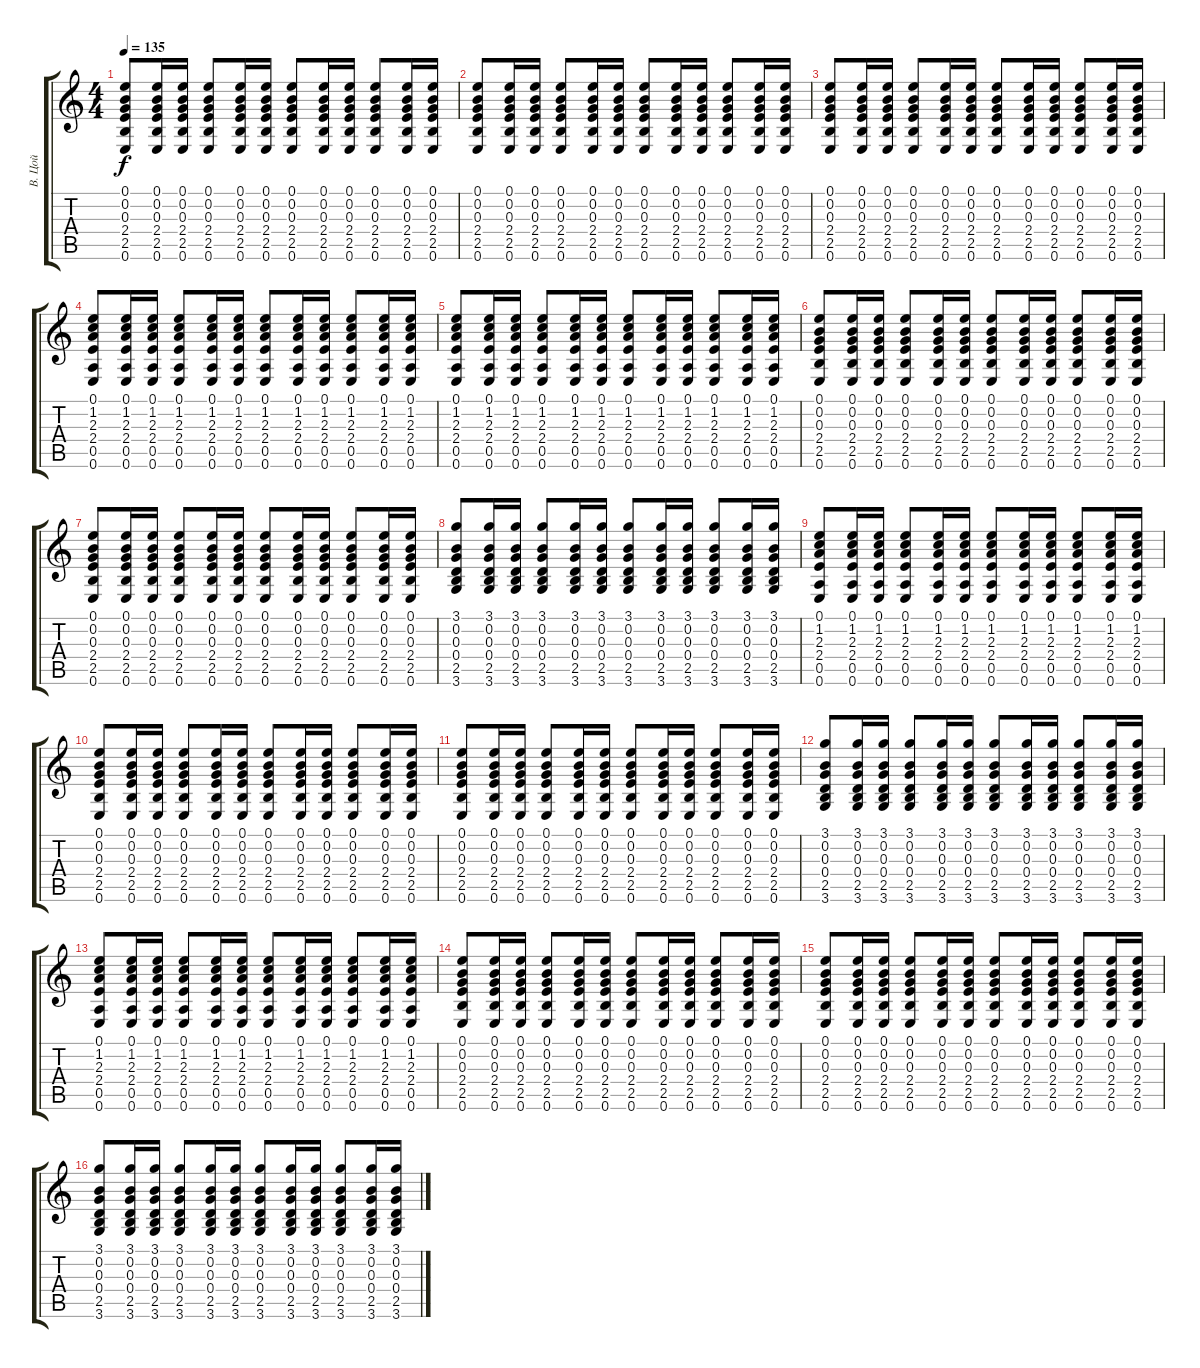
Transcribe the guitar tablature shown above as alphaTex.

\track ("В. Цой" "В. Цой") {instrument acousticguitarsteel}
\staff {score tabs}
\tuning (E4 B3 G3 D3 A2 E2) {hide}
\ts (4 4)
\tempo 135
\clef g2
\ks c
(0.1 0.2 0.3 2.4 2.5 0.6).8{dy f} (0.1 0.2 0.3 2.4 2.5 0.6).16 (0.1 0.2 0.3 2.4 2.5 0.6).16 (0.1 0.2 0.3 2.4 2.5 0.6).8 (0.1 0.2 0.3 2.4 2.5 0.6).16 (0.1 0.2 0.3 2.4 2.5 0.6).16 (0.1 0.2 0.3 2.4 2.5 0.6).8 (0.1 0.2 0.3 2.4 2.5 0.6).16 (0.1 0.2 0.3 2.4 2.5 0.6).16 (0.1 0.2 0.3 2.4 2.5 0.6).8 (0.1 0.2 0.3 2.4 2.5 0.6).16 (0.1 0.2 0.3 2.4 2.5 0.6).16 |
(0.1 0.2 0.3 2.4 2.5 0.6).8 (0.1 0.2 0.3 2.4 2.5 0.6).16 (0.1 0.2 0.3 2.4 2.5 0.6).16 (0.1 0.2 0.3 2.4 2.5 0.6).8 (0.1 0.2 0.3 2.4 2.5 0.6).16 (0.1 0.2 0.3 2.4 2.5 0.6).16 (0.1 0.2 0.3 2.4 2.5 0.6).8 (0.1 0.2 0.3 2.4 2.5 0.6).16 (0.1 0.2 0.3 2.4 2.5 0.6).16 (0.1 0.2 0.3 2.4 2.5 0.6).8 (0.1 0.2 0.3 2.4 2.5 0.6).16 (0.1 0.2 0.3 2.4 2.5 0.6).16 |
(0.1 0.2 0.3 2.4 2.5 0.6).8 (0.1 0.2 0.3 2.4 2.5 0.6).16 (0.1 0.2 0.3 2.4 2.5 0.6).16 (0.1 0.2 0.3 2.4 2.5 0.6).8 (0.1 0.2 0.3 2.4 2.5 0.6).16 (0.1 0.2 0.3 2.4 2.5 0.6).16 (0.1 0.2 0.3 2.4 2.5 0.6).8 (0.1 0.2 0.3 2.4 2.5 0.6).16 (0.1 0.2 0.3 2.4 2.5 0.6).16 (0.1 0.2 0.3 2.4 2.5 0.6).8 (0.1 0.2 0.3 2.4 2.5 0.6).16 (0.1 0.2 0.3 2.4 2.5 0.6).16 |
(0.1 1.2 2.3 2.4 0.5 0.6).8 (0.1 1.2 2.3 2.4 0.5 0.6).16 (0.1 1.2 2.3 2.4 0.5 0.6).16 (0.1 1.2 2.3 2.4 0.5 0.6).8 (0.1 1.2 2.3 2.4 0.5 0.6).16 (0.1 1.2 2.3 2.4 0.5 0.6).16 (0.1 1.2 2.3 2.4 0.5 0.6).8 (0.1 1.2 2.3 2.4 0.5 0.6).16 (0.1 1.2 2.3 2.4 0.5 0.6).16 (0.1 1.2 2.3 2.4 0.5 0.6).8 (0.1 1.2 2.3 2.4 0.5 0.6).16 (0.1 1.2 2.3 2.4 0.5 0.6).16 |
(0.1 1.2 2.3 2.4 0.5 0.6).8 (0.1 1.2 2.3 2.4 0.5 0.6).16 (0.1 1.2 2.3 2.4 0.5 0.6).16 (0.1 1.2 2.3 2.4 0.5 0.6).8 (0.1 1.2 2.3 2.4 0.5 0.6).16 (0.1 1.2 2.3 2.4 0.5 0.6).16 (0.1 1.2 2.3 2.4 0.5 0.6).8 (0.1 1.2 2.3 2.4 0.5 0.6).16 (0.1 1.2 2.3 2.4 0.5 0.6).16 (0.1 1.2 2.3 2.4 0.5 0.6).8 (0.1 1.2 2.3 2.4 0.5 0.6).16 (0.1 1.2 2.3 2.4 0.5 0.6).16 |
(0.1 0.2 0.3 2.4 2.5 0.6).8 (0.1 0.2 0.3 2.4 2.5 0.6).16 (0.1 0.2 0.3 2.4 2.5 0.6).16 (0.1 0.2 0.3 2.4 2.5 0.6).8 (0.1 0.2 0.3 2.4 2.5 0.6).16 (0.1 0.2 0.3 2.4 2.5 0.6).16 (0.1 0.2 0.3 2.4 2.5 0.6).8 (0.1 0.2 0.3 2.4 2.5 0.6).16 (0.1 0.2 0.3 2.4 2.5 0.6).16 (0.1 0.2 0.3 2.4 2.5 0.6).8 (0.1 0.2 0.3 2.4 2.5 0.6).16 (0.1 0.2 0.3 2.4 2.5 0.6).16 |
(0.1 0.2 0.3 2.4 2.5 0.6).8 (0.1 0.2 0.3 2.4 2.5 0.6).16 (0.1 0.2 0.3 2.4 2.5 0.6).16 (0.1 0.2 0.3 2.4 2.5 0.6).8 (0.1 0.2 0.3 2.4 2.5 0.6).16 (0.1 0.2 0.3 2.4 2.5 0.6).16 (0.1 0.2 0.3 2.4 2.5 0.6).8 (0.1 0.2 0.3 2.4 2.5 0.6).16 (0.1 0.2 0.3 2.4 2.5 0.6).16 (0.1 0.2 0.3 2.4 2.5 0.6).8 (0.1 0.2 0.3 2.4 2.5 0.6).16 (0.1 0.2 0.3 2.4 2.5 0.6).16 |
(3.1 0.2 0.3 0.4 2.5 3.6).8 (3.1 0.2 0.3 0.4 2.5 3.6).16 (3.1 0.2 0.3 0.4 2.5 3.6).16 (3.1 0.2 0.3 0.4 2.5 3.6).8 (3.1 0.2 0.3 0.4 2.5 3.6).16 (3.1 0.2 0.3 0.4 2.5 3.6).16 (3.1 0.2 0.3 0.4 2.5 3.6).8 (3.1 0.2 0.3 0.4 2.5 3.6).16 (3.1 0.2 0.3 0.4 2.5 3.6).16 (3.1 0.2 0.3 0.4 2.5 3.6).8 (3.1 0.2 0.3 0.4 2.5 3.6).16 (3.1 0.2 0.3 0.4 2.5 3.6).16 |
(0.1 1.2 2.3 2.4 0.5 0.6).8 (0.1 1.2 2.3 2.4 0.5 0.6).16 (0.1 1.2 2.3 2.4 0.5 0.6).16 (0.1 1.2 2.3 2.4 0.5 0.6).8 (0.1 1.2 2.3 2.4 0.5 0.6).16 (0.1 1.2 2.3 2.4 0.5 0.6).16 (0.1 1.2 2.3 2.4 0.5 0.6).8 (0.1 1.2 2.3 2.4 0.5 0.6).16 (0.1 1.2 2.3 2.4 0.5 0.6).16 (0.1 1.2 2.3 2.4 0.5 0.6).8 (0.1 1.2 2.3 2.4 0.5 0.6).16 (0.1 1.2 2.3 2.4 0.5 0.6).16 |
(0.1 0.2 0.3 2.4 2.5 0.6).8 (0.1 0.2 0.3 2.4 2.5 0.6).16 (0.1 0.2 0.3 2.4 2.5 0.6).16 (0.1 0.2 0.3 2.4 2.5 0.6).8 (0.1 0.2 0.3 2.4 2.5 0.6).16 (0.1 0.2 0.3 2.4 2.5 0.6).16 (0.1 0.2 0.3 2.4 2.5 0.6).8 (0.1 0.2 0.3 2.4 2.5 0.6).16 (0.1 0.2 0.3 2.4 2.5 0.6).16 (0.1 0.2 0.3 2.4 2.5 0.6).8 (0.1 0.2 0.3 2.4 2.5 0.6).16 (0.1 0.2 0.3 2.4 2.5 0.6).16 |
(0.1 0.2 0.3 2.4 2.5 0.6).8 (0.1 0.2 0.3 2.4 2.5 0.6).16 (0.1 0.2 0.3 2.4 2.5 0.6).16 (0.1 0.2 0.3 2.4 2.5 0.6).8 (0.1 0.2 0.3 2.4 2.5 0.6).16 (0.1 0.2 0.3 2.4 2.5 0.6).16 (0.1 0.2 0.3 2.4 2.5 0.6).8 (0.1 0.2 0.3 2.4 2.5 0.6).16 (0.1 0.2 0.3 2.4 2.5 0.6).16 (0.1 0.2 0.3 2.4 2.5 0.6).8 (0.1 0.2 0.3 2.4 2.5 0.6).16 (0.1 0.2 0.3 2.4 2.5 0.6).16 |
(3.1 0.2 0.3 0.4 2.5 3.6).8 (3.1 0.2 0.3 0.4 2.5 3.6).16 (3.1 0.2 0.3 0.4 2.5 3.6).16 (3.1 0.2 0.3 0.4 2.5 3.6).8 (3.1 0.2 0.3 0.4 2.5 3.6).16 (3.1 0.2 0.3 0.4 2.5 3.6).16 (3.1 0.2 0.3 0.4 2.5 3.6).8 (3.1 0.2 0.3 0.4 2.5 3.6).16 (3.1 0.2 0.3 0.4 2.5 3.6).16 (3.1 0.2 0.3 0.4 2.5 3.6).8 (3.1 0.2 0.3 0.4 2.5 3.6).16 (3.1 0.2 0.3 0.4 2.5 3.6).16 |
(0.1 1.2 2.3 2.4 0.5 0.6).8 (0.1 1.2 2.3 2.4 0.5 0.6).16 (0.1 1.2 2.3 2.4 0.5 0.6).16 (0.1 1.2 2.3 2.4 0.5 0.6).8 (0.1 1.2 2.3 2.4 0.5 0.6).16 (0.1 1.2 2.3 2.4 0.5 0.6).16 (0.1 1.2 2.3 2.4 0.5 0.6).8 (0.1 1.2 2.3 2.4 0.5 0.6).16 (0.1 1.2 2.3 2.4 0.5 0.6).16 (0.1 1.2 2.3 2.4 0.5 0.6).8 (0.1 1.2 2.3 2.4 0.5 0.6).16 (0.1 1.2 2.3 2.4 0.5 0.6).16 |
(0.1 0.2 0.3 2.4 2.5 0.6).8 (0.1 0.2 0.3 2.4 2.5 0.6).16 (0.1 0.2 0.3 2.4 2.5 0.6).16 (0.1 0.2 0.3 2.4 2.5 0.6).8 (0.1 0.2 0.3 2.4 2.5 0.6).16 (0.1 0.2 0.3 2.4 2.5 0.6).16 (0.1 0.2 0.3 2.4 2.5 0.6).8 (0.1 0.2 0.3 2.4 2.5 0.6).16 (0.1 0.2 0.3 2.4 2.5 0.6).16 (0.1 0.2 0.3 2.4 2.5 0.6).8 (0.1 0.2 0.3 2.4 2.5 0.6).16 (0.1 0.2 0.3 2.4 2.5 0.6).16 |
(0.1 0.2 0.3 2.4 2.5 0.6).8 (0.1 0.2 0.3 2.4 2.5 0.6).16 (0.1 0.2 0.3 2.4 2.5 0.6).16 (0.1 0.2 0.3 2.4 2.5 0.6).8 (0.1 0.2 0.3 2.4 2.5 0.6).16 (0.1 0.2 0.3 2.4 2.5 0.6).16 (0.1 0.2 0.3 2.4 2.5 0.6).8 (0.1 0.2 0.3 2.4 2.5 0.6).16 (0.1 0.2 0.3 2.4 2.5 0.6).16 (0.1 0.2 0.3 2.4 2.5 0.6).8 (0.1 0.2 0.3 2.4 2.5 0.6).16 (0.1 0.2 0.3 2.4 2.5 0.6).16 |
(3.1 0.2 0.3 0.4 2.5 3.6).8 (3.1 0.2 0.3 0.4 2.5 3.6).16 (3.1 0.2 0.3 0.4 2.5 3.6).16 (3.1 0.2 0.3 0.4 2.5 3.6).8 (3.1 0.2 0.3 0.4 2.5 3.6).16 (3.1 0.2 0.3 0.4 2.5 3.6).16 (3.1 0.2 0.3 0.4 2.5 3.6).8 (3.1 0.2 0.3 0.4 2.5 3.6).16 (3.1 0.2 0.3 0.4 2.5 3.6).16 (3.1 0.2 0.3 0.4 2.5 3.6).8 (3.1 0.2 0.3 0.4 2.5 3.6).16 (3.1 0.2 0.3 0.4 2.5 3.6).16
